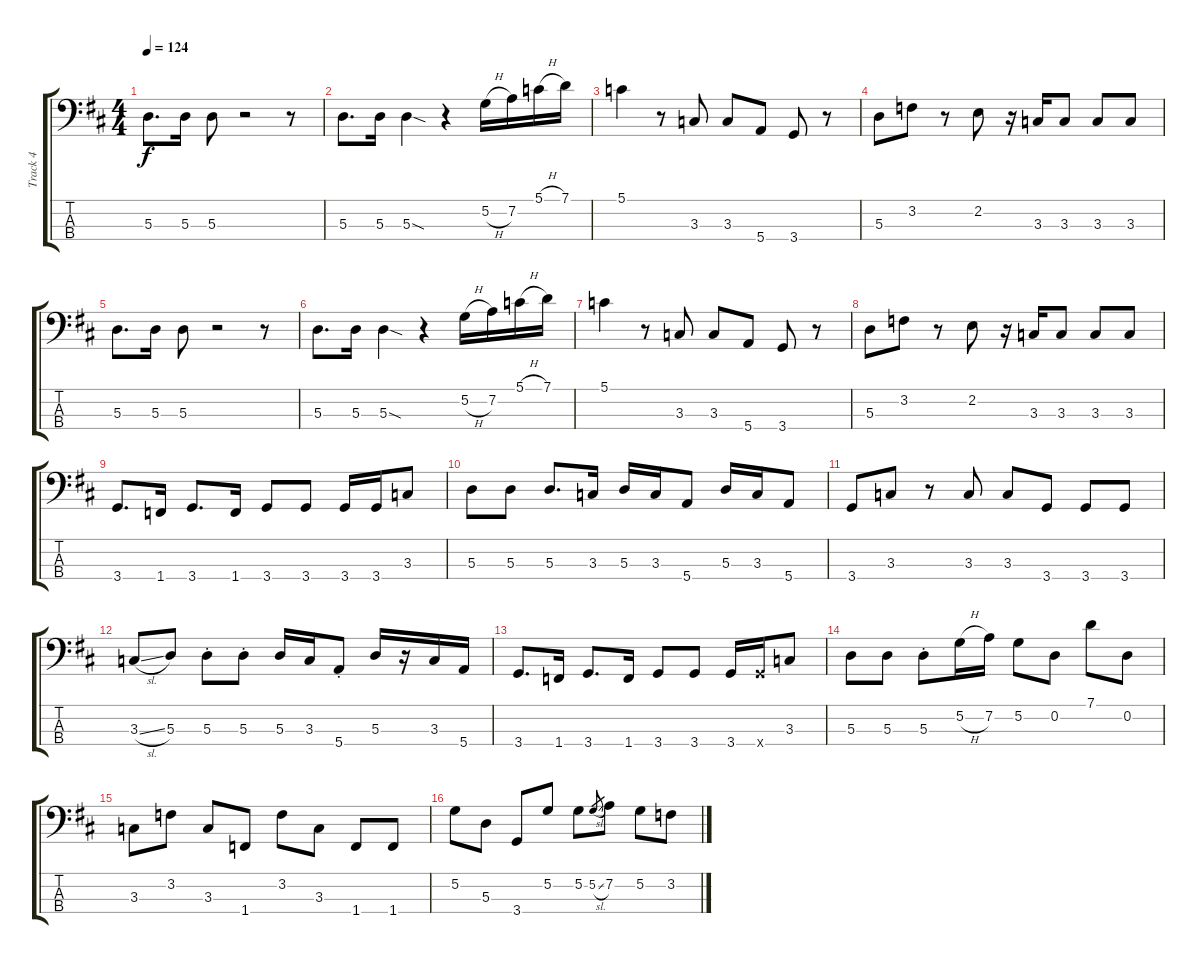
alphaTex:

\track ("Track 4" "Track 4") {instrument electricbasspick}
\staff {score tabs}
\tuning (G2 D2 A1 E1) {hide}
\ts (4 4)
\tempo 124
\clef f4
\ks d
5.3.8{d dy f} 5.3.16 5.3.8 r.2 r.8 |
5.3.8{d} 5.3.16 5.3{sod}.4 r.4 5.2{h}.16 7.2.16 5.1{h}.16 7.1.16 |
5.1.4 r.8 3.3.8 3.3.8 5.4.8 3.4.8 r.8 |
5.3.8 3.2.8 r.8 2.2.8 r.16 3.3.16 3.3.8 3.3.8 3.3.8 |
5.3.8{d} 5.3.16 5.3.8 r.2 r.8 |
5.3.8{d} 5.3.16 5.3{sod}.4 r.4 5.2{h}.16 7.2.16 5.1{h}.16 7.1.16 |
5.1.4 r.8 3.3.8 3.3.8 5.4.8 3.4.8 r.8 |
5.3.8 3.2.8 r.8 2.2.8 r.16 3.3.16 3.3.8 3.3.8 3.3.8 |
3.4.8{d} 1.4.16 3.4.8{d} 1.4.16 3.4.8 3.4.8 3.4.16 3.4.16 3.3.8 |
5.3.8 5.3.8 5.3.8{d} 3.3.16 5.3.16 3.3.16 5.4.8 5.3.16 3.3.16 5.4.8 |
3.4.8 3.3.8 r.8 3.3.8 3.3.8 3.4.8 3.4.8 3.4.8 |
3.3{sl}.8 5.3.8 5.3{st}.8 5.3{st}.8 5.3.16 3.3.16 5.4{st}.8 5.3.16 r.16 3.3.16 5.4.16 |
3.4.8{d} 1.4.16 3.4.8{d} 1.4.16 3.4.8 3.4.8 3.4.16 3.4{x}.16 3.3.8 |
5.3.8 5.3.8 5.3{st}.8 5.2{h}.16 7.2.16 5.2.8 0.2.8 7.1.8 0.2.8 |
3.3.8 3.2.8 3.3.8 1.4.8 3.2.8 3.3.8 1.4.8 1.4.8 |
5.2.8 5.3.8 3.4.8 5.2.8 5.2.8 5.2{sl}.8{gr} 7.2.8 5.2.8 3.2.8
